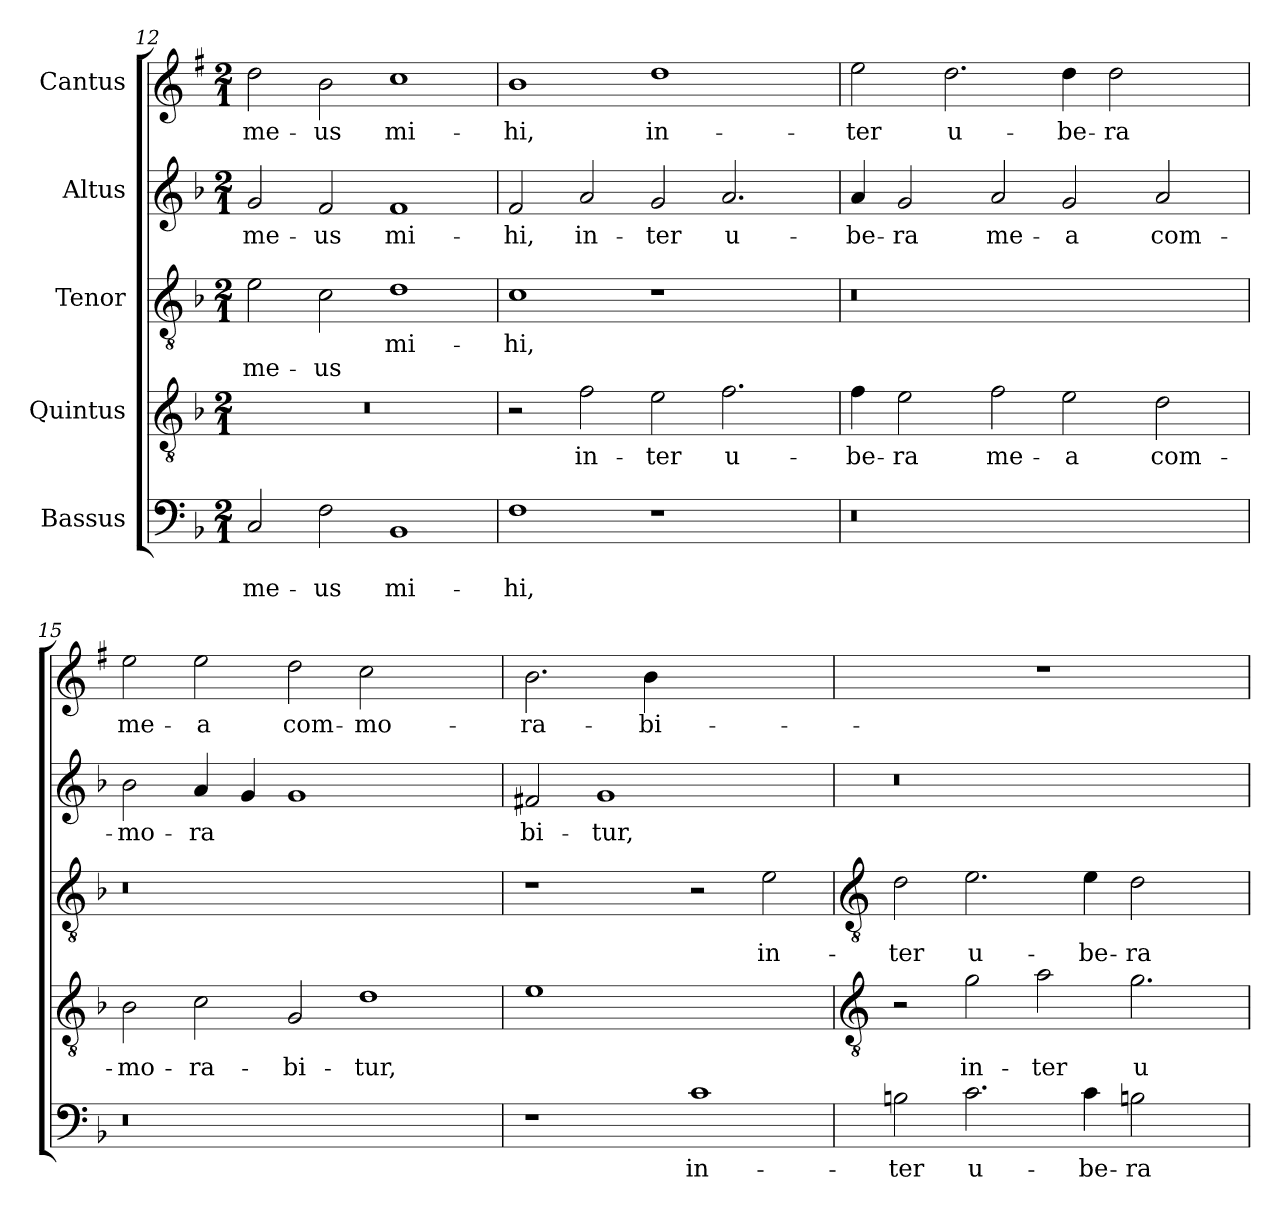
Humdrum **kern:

**kern	**text	**text	**kern	**text	**kern	**text	**text	**kern	**text	**kern	**text
*part5	*part5	*part5	*part4	*part4	*part3	*part3	*part3	*part2	*part2	*part1	*part1
*staff5	*staff5	*staff5	*staff4	*staff4	*staff3	*staff3	*staff3	*staff2	*staff2	*staff1	*staff1
*I"Bassus	*	*	*I"Quintus	*	*I"Tenor	*	*	*I"Altus	*	*I"Cantus	*
!!LO:LB:g=z
*clefF4	*	*	*clefGv2	*	*clefGv2	*	*	*clefG2	*	*clefG2	*
*	*	*	*	*	*	*	*	*	*	*ITrd1c2	*
*k[b-]	*	*	*k[b-]	*	*k[b-]	*	*	*k[b-]	*	*k[b-]	*
*F:	*	*	*F:	*	*F:	*	*	*F:	*	*F:	*
*M2/1	*	*	*M2/1	*	*M2/1	*	*	*M2/1	*	*M2/1	*
=12	=12	=12	=12	=12	=12	=12	=12	=12	=12	=12	=12
!	!	!LO:LY:b	!	!	!	!	!LO:LY:b	!	!LO:LY:b	!	!LO:LY:b
2C	.	me-	0r	.	2e	.	me-	2g	me-	2cc	me-
!	!	!LO:LY:b	!	!	!	!	!LO:LY:b	!	!LO:LY:b	!	!LO:LY:b
2F	.	-us	.	.	2c	.	-us	2f	-us	2a	-us
!	!	!LO:LY:b	!	!	!	!LO:LY:b	!	!	!LO:LY:b	!	!LO:LY:b
1BB-	.	mi-	.	.	1d	mi-	.	1f	mi-	1b-	mi-
=13	=13	=13	=13	=13	=13	=13	=13	=13	=13	=13	=13
!	!	!LO:LY:b	!	!	!	!LO:LY:b	!	!	!LO:LY:b	!	!LO:LY:b
1F	.	-hi,	2r	.	1c	-hi,	.	2f	-hi,	1a	-hi,
!	!	!	!	!LO:LY:b	!	!	!	!	!LO:LY:b	!	!
.	.	.	2f	in-	.	.	.	2a	in-	.	.
!	!	!	!	!LO:LY:b	!	!	!	!	!LO:LY:b	!	!LO:LY:b
1r	.	.	2e	-ter	1r	.	.	2g	-ter	1cc	in-
!	!	!	!	!LO:LY:b	!	!	!	!	!LO:LY:b	!	!
.	.	.	2.f	u-	.	.	.	2.a	u-	.	.
4ryy	.	.	.	.	4ryy	.	.	.	.	4ryy	.
=14	=14	=14	=14	=14	=14	=14	=14	=14	=14	=14	=14
!	!	!	!	!LO:LY:b	!	!	!	!	!LO:LY:b	!	!LO:LY:b
0r	.	.	4f	-be-	0r	.	.	4a	-be-	2dd	-ter
!	!	!	!	!LO:LY:b	!	!	!	!	!LO:LY:b	!	!
.	.	.	2e	-ra	.	.	.	2g	-ra	.	.
!	!	!	!	!	!	!	!	!	!	!	!LO:LY:b
.	.	.	.	.	.	.	.	.	.	2.cc	u-
!	!	!	!	!LO:LY:b	!	!	!	!	!LO:LY:b	!	!
.	.	.	2f	me-	.	.	.	2a	me-	.	.
!	!	!	!	!LO:LY:b	!	!	!	!	!LO:LY:b	!	!LO:LY:b
.	.	.	2e	-a	.	.	.	2g	-a	4cc	-be-
!	!	!	!	!	!	!	!	!	!	!	!LO:LY:b
.	.	.	.	.	.	.	.	.	.	2cc	-ra
!	!	!	!	!LO:LY:b	!	!	!	!	!LO:LY:b	!	!
.	.	.	2d	com-	.	.	.	2a	com-	.	.
4ryy	.	.	.	.	4ryy	.	.	.	.	4ryy	.
=15	=15	=15	=15	=15	=15	=15	=15	=15	=15	=15	=15
!	!	!	!	!LO:LY:b	!	!	!	!	!LO:LY:b	!	!LO:LY:b
0r	.	.	2B-	-mo-	0r	.	.	2b-	-mo-	2dd	me-
!	!	!	!	!LO:LY:b	!	!	!	!	!LO:LY:b	!	!LO:LY:b
.	.	.	2c	-ra-	.	.	.	4a	-ra	2dd	-a
.	.	.	.	.	.	.	.	4g	.	.	.
!	!	!	!	!LO:LY:b	!	!	!	!	!	!	!LO:LY:b
.	.	.	2G	-bi-	.	.	.	1g	.	2cc	com-
!	!	!	!	!LO:LY:b	!	!	!	!	!	!	!LO:LY:b
.	.	.	1d	-tur,	.	.	.	.	.	2b-	-mo-
2ryy	.	.	.	.	2ryy	.	.	2ryy	.	2ryy	.
=16	=16	=16	=16	=16	=16	=16	=16	=16	=16	=16	=16
!	!	!	!	!	!	!	!	!	!LO:LY:b	!	!LO:LY:b
1r	.	.	1e	.	1r	.	.	2f#	bi-	2.a	-ra-
!	!	!	!	!	!	!	!	!	!LO:LY:b	!	!
.	.	.	.	.	.	.	.	1g	-tur,	.	.
!	!	!	!	!	!	!	!	!	!	!	!LO:LY:b
.	.	.	.	.	.	.	.	.	.	4a	-bi-
!	!LO:LY:b	!	!	!	!	!	!	!	!	!	!LO:LY:b
1c	in-	.	1ryy	.	2r	.	.	.	.	[1gyy	-tur.
!	!	!	!	!	!	!LO:LY:b	!	!	!	!	!
.	.	.	.	.	2e	in-	.	2ryy	.	.	.
!!LO:LB:g=z
=17	=17	=17	=17	=17	=17	=17	=17	=17	=17	=17	=17
*	*	*	*clefGv2	*	*clefGv2	*	*	*	*	*	*
!	!LO:LY:b	!	!	!	!	!LO:LY:b	!	!	!	!	!
2Bn	-ter	.	2r	.	2d	-ter	.	0r	.	1gyy]	.
!	!LO:LY:b	!	!	!LO:LY:b	!	!LO:LY:b	!	!	!	!	!
2.c	u-	.	2g	in-	2.e	u-	.	.	.	.	.
!	!	!	!	!LO:LY:b	!	!	!	!	!	!	!
.	.	.	2a	-ter	.	.	.	.	.	1r	.
!	!LO:LY:b	!	!	!	!	!LO:LY:b	!	!	!	!	!
4c	-be-	.	.	.	4e	-be-	.	.	.	.	.
!	!LO:LY:b	!	!	!LO:LY:b	!	!LO:LY:b	!	!	!	!	!
2Bn	-ra	.	2.g	u-	2d	-ra	.	.	.	.	.
4ryy	.	.	.	.	4ryy	.	.	4ryy	.	4ryy	.
=	=	=	=	=	=	=	=	=	=	=	=
*-	*-	*-	*-	*-	*-	*-	*-	*-	*-	*-	*-
